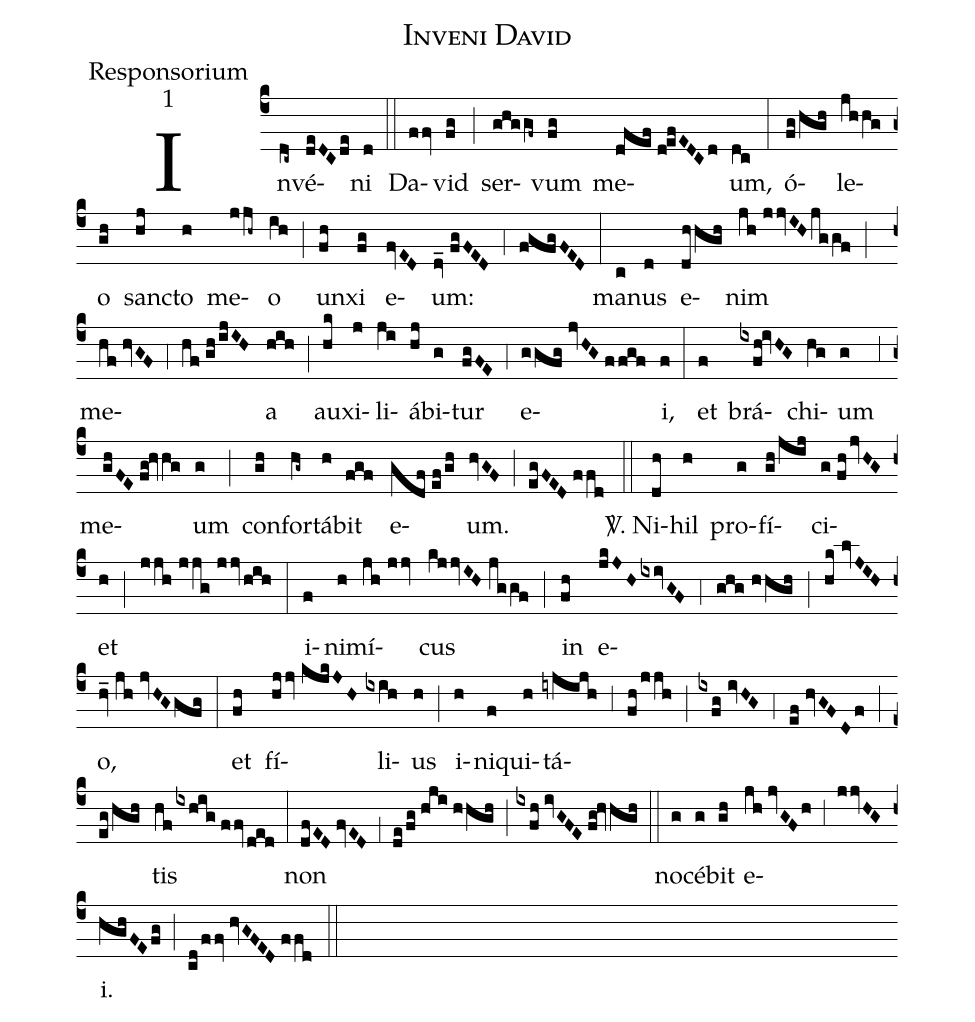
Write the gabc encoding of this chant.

name:Inveni David;
office-part:Responsorium;
mode:1;
%%
(c4) In(dc~)vé(deDCde)ni(d) (::)
Da(ffv)vid(fg) (;) ser(ghggf~)vum(fg) me(dfef//d!efEDCd)um,(dc) (:)
ó(fg/hgh)le(jhhg)o(gh) san(hj)cto(h) me(jjh~)o(ih) (;) un(fh)xi(fg) e(fvED)um:(dv_//fgFED) (,4) (fgfgFED) (:)
ma(c)nus(d) e(dhhgh)nim(jh//jjvIH/jggf) (;) me(hf//hvGF)(,4)(hf//gh/ijIH)a(hih) (;) au(hk)xi(j)li(ji)á(hj)bi(g)tur(fgFE) (,4) e(ggfg//jvHG//ffgf)i,(f) (:)
et(f) brá(ixfh!ivHG)chi(hg)um(g) (,3) me(ghFE//fg!hvhg)um(g) (;) con(gh)for(hg~)tá(h)bit(fgf) e(gdf//ef/gh)um.(hvGF) (;) (egFED//ffd) (::)

<sp>V/</sp>. Ni(dh)hil(h) pro(g)fí(gh/jij)ci(g//fh/jvHG)et(h) (;) (jjh//jjg//jjv/hih) (:)
i(f)ni(h)mí(jh//jjv)cus(kjjvIH//jggf) (;) in(fh) e(jkJH/ixivGF)(,4)(ghg//hhgh)(;)(hk//lvJIH)o,(hv_//jh//jvHGgfg) (:)
et(fh) fí(hjjv//kjkJH)li(ixih)us(h) (;) i(h)ni(f)qui(h)tá(iyjijh)(,3)(fh/jjh)(;)(ixfg//ivHG)(,4)(ef//hvGFDf)(;)(eg/hgh)tis(hf/ixhig//ffv/ded) (:)
non(dfED//fvED) (,1) (de/fg//hji//hhgh) (;) (ixfh//ivGFE//fg!hvhgh) (::)
no(g)cé(g)bit(gh) e(jh//jvGFh)(,3)(jjvHG)i.(hghFE/fg) (;) (cd/ffv//hvGFED//ffd) (::)
